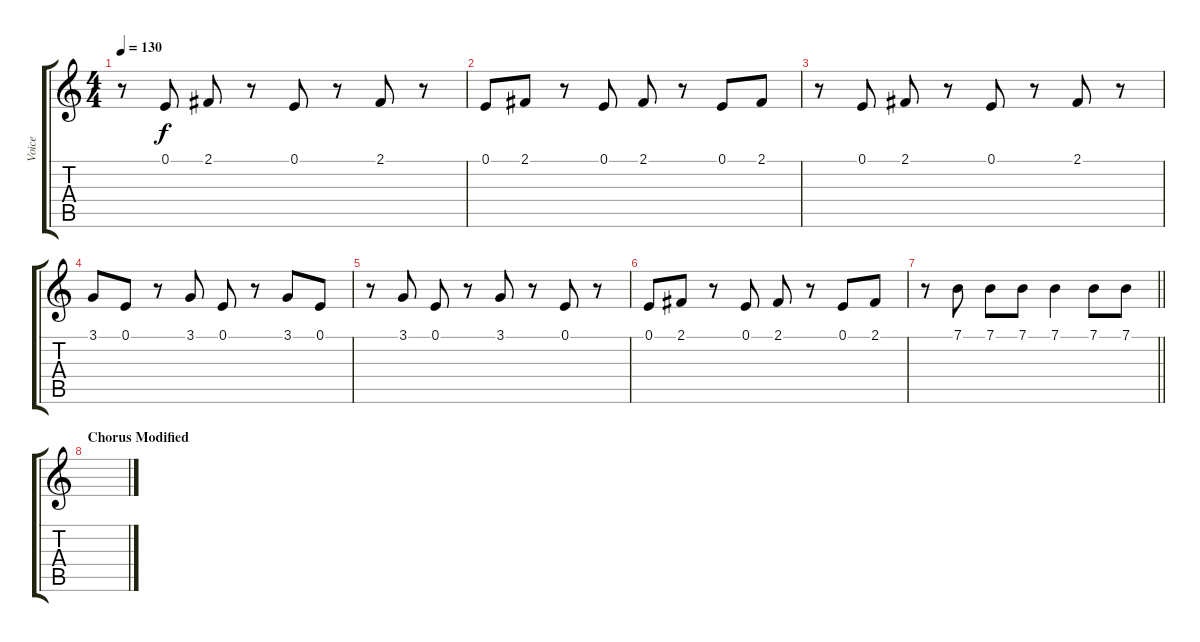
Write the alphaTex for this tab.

\track ("Voice" "Voice") {instrument lead2sawtooth}
\staff {score tabs}
\tuning (E4 B3 G3 D3 A2 E2) {hide}
\ts (4 4)
\tempo 130
\clef g2
\ks c
r.8{dy f} 0.1.8 2.1.8 r.8 0.1.8 r.8 2.1.8 r.8 |
0.1.8 2.1.8 r.8 0.1.8 2.1.8 r.8 0.1.8 2.1.8 |
r.8 0.1.8 2.1.8 r.8 0.1.8 r.8 2.1.8 r.8 |
3.1.8 0.1.8 r.8 3.1.8 0.1.8 r.8 3.1.8 0.1.8 |
r.8 3.1.8 0.1.8 r.8 3.1.8 r.8 0.1.8 r.8 |
0.1.8 2.1.8 r.8 0.1.8 2.1.8 r.8 0.1.8 2.1.8 |
\barLineRight lightlight
r.8 7.1.8 7.1.8 7.1.8 7.1.4 7.1.8 7.1.8 |
\section ("" "Chorus Modified")
